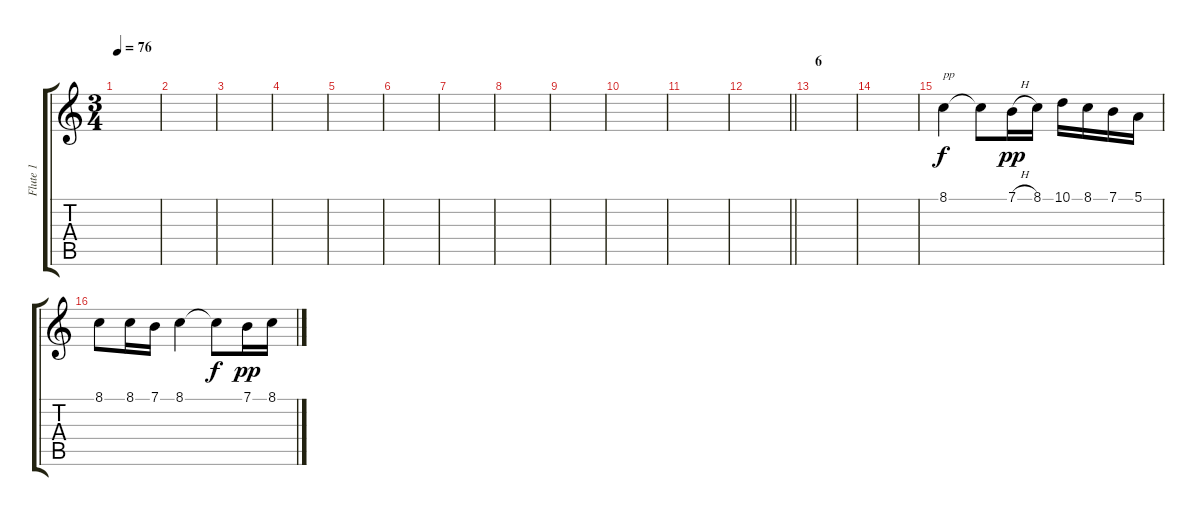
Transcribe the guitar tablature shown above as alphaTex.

\track ("Flute 1" "Flute 1") {instrument flute}
\staff {score tabs}
\tuning (E4 B3 G3 D3 A2 E2) {hide}
\ts (3 4)
\tempo 76
\clef g2
\ks c
|
|
|
|
|
|
|
|
|
|
|
\barLineRight lightlight
|
\section ("" "6")
|
|
8.1.4{txt "pp"} 8.1{t}.8{dy f} 7.1{h}.16{dy pp} 8.1.16 10.1.16 8.1.16 7.1.16 5.1.16 |
8.1.8 8.1.16 7.1.16 8.1.4 8.1{t}.8{dy f} 7.1.16{dy pp} 8.1.16
